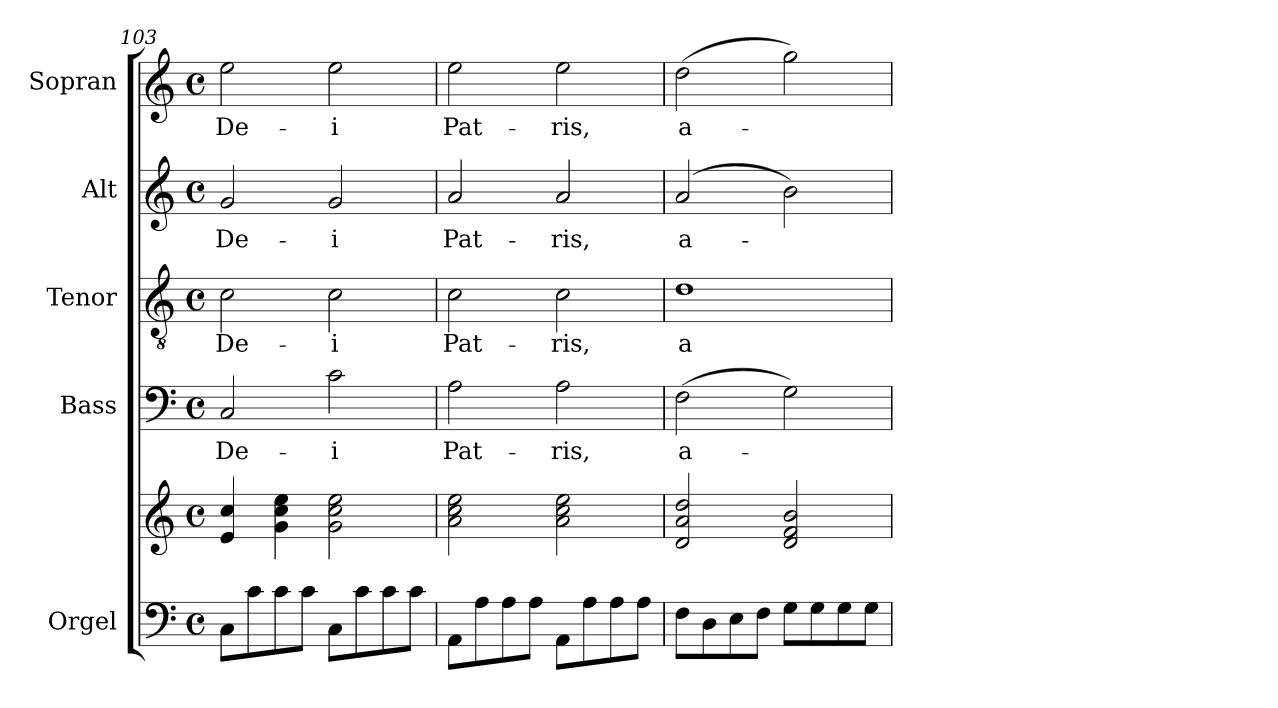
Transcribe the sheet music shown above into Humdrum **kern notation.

**kern	**kern	**kern	**text	**kern	**text	**kern	**text	**kern	**text
*part5	*part5	*part4	*part4	*part3	*part3	*part2	*part2	*part1	*part1
*staff6	*staff5	*staff4	*staff4	*staff3	*staff3	*staff2	*staff2	*staff1	*staff1
*I"Orgel	*	*I"Bass	*	*I"Tenor	*	*I"Alt	*	*I"Sopran	*
*I'Org.	*	*I'B.	*	*I'T.	*	*I'A.	*	*I'S.	*
*clefF4	*clefG2	*clefF4	*	*clefGv2	*	*clefG2	*	*clefG2	*
*k[]	*k[]	*k[]	*	*k[]	*	*k[]	*	*k[]	*
*C:	*C:	*C:	*	*C:	*	*C:	*	*C:	*
*M4/4	*M4/4	*M4/4	*	*M4/4	*	*M4/4	*	*M4/4	*
*met(c)	*met(c)	*met(c)	*	*met(c)	*	*met(c)	*	*met(c)	*
=103	=103	=103	=103	=103	=103	=103	=103	=103	=103
!	!	!	!LO:LY:b	!	!LO:LY:b	!	!LO:LY:b	!	!LO:LY:b
8C\L	4e/ 4cc/	2C/	De-	2c\	De-	2g/	De-	2ee\	De-
8c\	.	.	.	.	.	.	.	.	.
8c\	4g\ 4cc\ 4ee\	.	.	.	.	.	.	.	.
8c\J	.	.	.	.	.	.	.	.	.
!	!	!	!LO:LY:b	!	!LO:LY:b	!	!LO:LY:b	!	!LO:LY:b
8C\L	2g\ 2cc\ 2ee\	2c\	-i	2c\	-i	2g/	-i	2ee\	-i
8c\	.	.	.	.	.	.	.	.	.
8c\	.	.	.	.	.	.	.	.	.
8c\J	.	.	.	.	.	.	.	.	.
!!LO:PB:g=z
=104	=104	=104	=104	=104	=104	=104	=104	=104	=104
!	!	!	!LO:LY:b	!	!LO:LY:b	!	!LO:LY:b	!	!LO:LY:b
8AA\L	2a\ 2cc\ 2ee\	2A\	Pat-	2c\	Pat-	2a/	Pat-	2ee\	Pat-
8A\	.	.	.	.	.	.	.	.	.
8A\	.	.	.	.	.	.	.	.	.
8A\J	.	.	.	.	.	.	.	.	.
!	!	!	!LO:LY:b	!	!LO:LY:b	!	!LO:LY:b	!	!LO:LY:b
8AA\L	2a\ 2cc\ 2ee\	2A\	-ris,	2c\	-ris,	2a/	-ris,	2ee\	-ris,
8A\	.	.	.	.	.	.	.	.	.
8A\	.	.	.	.	.	.	.	.	.
8A\J	.	.	.	.	.	.	.	.	.
=105	=105	=105	=105	=105	=105	=105	=105	=105	=105
!	!	!	!LO:LY:b	!	!LO:LY:b	!	!LO:LY:b	!	!LO:LY:b
8F\L	2d/ 2a/ 2dd/	(>2F\	a-	1d	a-	(2a/	a-	(>2dd\	a-
8D\	.	.	.	.	.	.	.	.	.
8E\	.	.	.	.	.	.	.	.	.
8F\J	.	.	.	.	.	.	.	.	.
8G\L	2d/ 2f/ 2b/	2G\)	.	.	.	2b\)	.	2gg\)	.
8G\	.	.	.	.	.	.	.	.	.
8G\	.	.	.	.	.	.	.	.	.
8G\J	.	.	.	.	.	.	.	.	.
=	=	=	=	=	=	=	=	=	=
*-	*-	*-	*-	*-	*-	*-	*-	*-	*-
